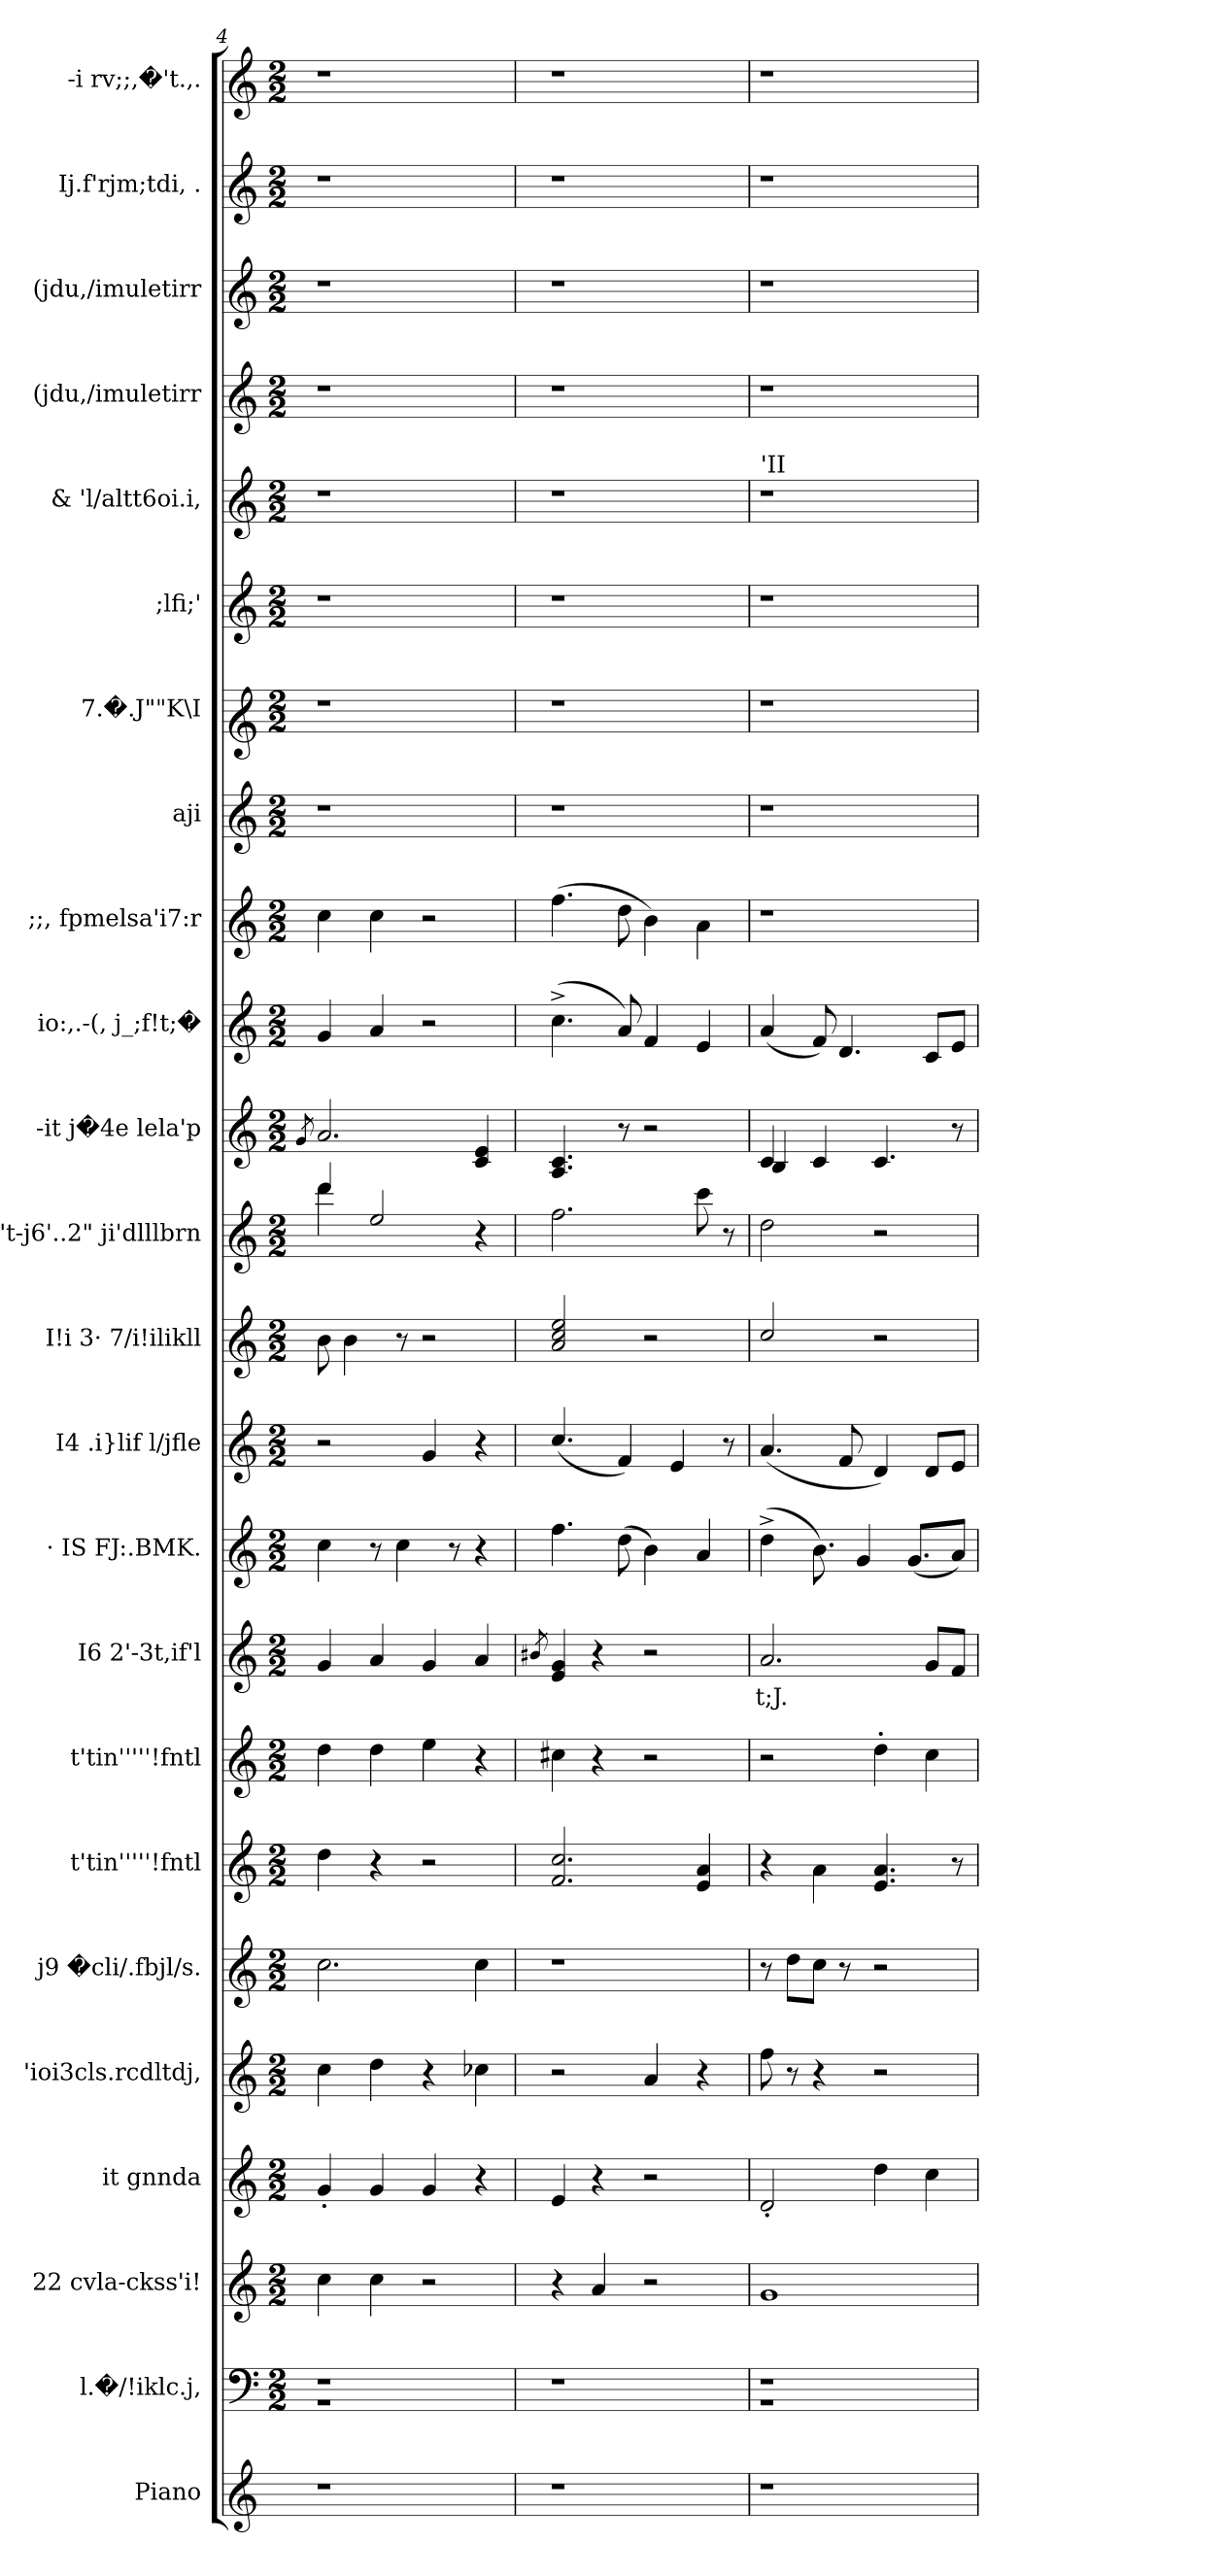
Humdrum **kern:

**kern	**kern	**kern	**kern	**kern	**kern	**kern	**kern	**kern	**text	**kern	**kern	**kern	**kern	**kern	**kern	**kern	**kern	**kern	**kern	**kern	**kern	**kern	**kern	**kern
*part24	*part23	*part22	*part21	*part20	*part19	*part18	*part17	*part16	*part16	*part15	*part14	*part13	*part12	*part11	*part10	*part9	*part8	*part7	*part6	*part5	*part4	*part3	*part2	*part1
*staff24	*staff23	*staff22	*staff21	*staff20	*staff19	*staff18	*staff17	*staff16	*staff16	*staff15	*staff14	*staff13	*staff12	*staff11	*staff10	*staff9	*staff8	*staff7	*staff6	*staff5	*staff4	*staff3	*staff2	*staff1
*I"Piano	*I"l.�/!iklc.j,	*I"22 cvla-ckss'i!	*I"it gnnda	*I"'ioi3cls.rcdltdj,	*I"j9 �cli/.fbjl/s.	*I"t'tin'''''!fntl	*I"t'tin'''''!fntl	*I"I6 2'-3t,if'l	*	*I"· IS FJ:.BMK.	*I"I4 .i}lif l/jfle	*I"I!i 3· 7/i!ilikll	*I"'i't-j6'..2" ji'dlllbrn	*I"-it j�4e lela'p	*I"io:,.-(, j_;f!t;�	*I";;, fpmelsa'i7:r	*I"aji	*I"7.�.J""K\I	*I";lfi;'	*I"&amp; 'l/altt6oi.i,	*I"(jdu,/imuletirr	*I"(jdu,/imuletirr	*I"Ij.f'rjm;tdi, .	*I"-i rv;;,�'t.,.
*I'Pno	*I'l.�.	*I'22 cvl.-cks.	*I'it gnn.	*I''io.	*I'j9 �cl.	*I't't.	*I't't.	*I'I6 2'-3t,.	*	*I'· IS FJ:.	*I'I4 .i}. l/j.	*I'I!i 3· 7/i.	*I''i'.-j6'. ji'.	*I'-it j�4. lel.	*I'io:.-(, j_;.	*I';;, fpm.	*I'aji	*	*I';lf.	*I'&amp; 'l/A.t6oi.i,	*I'(jd.	*I'(jd.	*I'Ij.. .	*I'-i rv;.
*clefG2	*clefF4	*clefG2	*clefG2	*clefG2	*clefG2	*clefG2	*clefG2	*clefG2	*	*clefG2	*clefG2	*clefG2	*clefG2	*clefG2	*clefG2	*clefG2	*clefG2	*clefG1	*clefG2	*clefG2	*clefG2	*clefG2	*clefG2	*clefG2
*k[]	*k[]	*k[]	*k[]	*k[]	*k[]	*k[]	*k[]	*k[]	*	*k[]	*k[]	*k[]	*k[]	*k[]	*k[]	*k[]	*k[]	*k[]	*k[]	*k[]	*k[]	*k[]	*k[]	*k[]
*	*M2/2	*M2/2	*M2/2	*M2/2	*M2/2	*M2/2	*M2/2	*M2/2	*	*M2/2	*M2/2	*M2/2	*M2/2	*M2/2	*M2/2	*M2/2	*M2/2	*M2/2	*M2/2	*M2/2	*M2/2	*M2/2	*M2/2	*M2/2
=4	=4	=4	=4	=4	=4	=4	=4	=4	=4	=4	=4	=4	=4	=4	=4	=4	=4	=4	=4	=4	=4	=4	=4	=4
.	.	.	.	.	.	.	.	.	.	.	.	.	.	8qg/	.	.	.	.	.	.	.	.	.	.
*	*^	*	*	*	*	*	*	*	*	*	*	*	*^	*	*	*	*	*	*	*	*	*	*	*
1r	1r	1r	4cc\	4g'/	4cc\	2.cc\	4dd\	4dd\	4g/	.	4cc\	2r	8b\	4ddd/	4ddd\	2.a/	4g/	4cc\	1r	1r	1r	1r	1r	1r	1r	1r
.	.	.	.	.	.	.	.	.	.	.	.	.	4b\	.	.	.	.	.	.	.	.	.	.	.	.	.
.	.	.	4cc\	4g/	4dd\	.	4r	4dd\	4a/	.	8r	.	.	2ee/	2.ryy	.	4a/	4cc\	.	.	.	.	.	.	.	.
.	.	.	.	.	.	.	.	.	.	.	4cc\	.	8r	.	.	.	.	.	.	.	.	.	.	.	.	.
.	.	.	2r	4g/	4r	.	2r	4ee\	4g/	.	.	4g/	2r	.	.	.	2r	2r	.	.	.	.	.	.	.	.
.	.	.	.	.	.	.	.	.	.	.	8r	.	.	.	.	.	.	.	.	.	.	.	.	.	.	.
.	.	.	.	4r	4cc-X\	4cc\	.	4r	4a/	.	4r	4r	.	4r	.	4c/ 4e/	.	.	.	.	.	.	.	.	.	.
*	*v	*v	*	*	*	*	*	*	*	*	*	*	*	*v	*v	*	*	*	*	*	*	*	*	*	*	*
=5	=5	=5	=5	=5	=5	=5	=5	=5	=5	=5	=5	=5	=5	=5	=5	=5	=5	=5	=5	=5	=5	=5	=5	=5
.	.	.	.	.	.	.	.	8qb#X/	.	.	.	.	.	.	.	.	.	.	.	.	.	.	.	.
1r	1r	4r	4e/	2r	1r	2.f/ 2.cc/	4cc#X\	4e/ 4g/	.	4.ff\	(<4.cc/	2a/ 2cc/ 2ee/	2.ff\	4.A/ 4.c/	(>4.cc^\	(>4.ff\	1r	1r	1r	1r	1r	1r	1r	1r
.	.	4a/	4r	.	.	.	4r	4r	.	.	.	.	.	.	.	.	.	.	.	.	.	.	.	.
.	.	.	.	.	.	.	.	.	.	(>8dd\	4f/)	.	.	8r	8a/)	8dd\	.	.	.	.	.	.	.	.
.	.	2r	2r	4a/	.	.	2r	2r	.	4b\)	.	2r	.	2r	4f/	4b\)	.	.	.	.	.	.	.	.
.	.	.	.	.	.	.	.	.	.	.	4e/	.	.	.	.	.	.	.	.	.	.	.	.	.
.	.	.	.	4r	.	4e/ 4a/	.	.	.	4a/	.	.	8ccc\	.	4e/	4a\	.	.	.	.	.	.	.	.
.	.	.	.	.	.	.	.	.	.	.	8r	.	8r	.	.	.	.	.	.	.	.	.	.	.
=6	=6	=6	=6	=6	=6	=6	=6	=6	=6	=6	=6	=6	=6	=6	=6	=6	=6	=6	=6	=6	=6	=6	=6	=6
*	*^	*	*	*	*	*	*	*	*	*	*	*	*	*	*	*	*	*	*	*	*	*	*	*
!	!	!	!	!	!	!	!	!	!	!	!	!	!	!	!	!	!	!	!	!	!LO:TX:a:t='II	!	!	!	!
!	!	!	!	!	!	!	!	!	!	!LO:LY:b	!	!	!	!	!	!	!	!	!	!	!	!	!	!	!
*	*	*	*	*	*	*	*	*	*	*	*	*	*	*	*^	*	*	*	*	*	*	*	*	*	*
1r	1r	1r	1g	2d'/	8ff\	8r	4r	2r	2.a/	t;J.	(>4dd^\	(<4.a/	2cc/	2dd\	4c/	4B/	(<4a/	1r	1r	1r	1r	1r	1r	1r	1r	1r
.	.	.	.	.	8r	8dd\L	.	.	.	.	.	.	.	.	.	.	.	.	.	.	.	.	.	.	.	.
.	.	.	.	.	4r	8cc\J	4a\	.	.	.	8.b\)	.	.	.	4c/	2.ryy	8f/)	.	.	.	.	.	.	.	.	.
.	.	.	.	.	.	8r	.	.	.	.	.	8f/	.	.	.	.	4.d/	.	.	.	.	.	.	.	.	.
.	.	.	.	.	.	.	.	.	.	.	4g/	.	.	.	.	.	.	.	.	.	.	.	.	.	.	.
.	.	.	.	4dd\	2r	2r	4.e/ 4.a/	4dd'\	.	.	.	4d/)	2r	2r	4.c/	.	.	.	.	.	.	.	.	.	.	.
.	.	.	.	.	.	.	.	.	.	.	(<8.g/L	.	.	.	.	.	.	.	.	.	.	.	.	.	.	.
.	.	.	.	4cc\	.	.	.	4cc\	8g/L	.	.	8d/L	.	.	.	.	8c/L	.	.	.	.	.	.	.	.	.
.	.	.	.	.	.	.	8r	.	8f/J	.	8a/J)	8e/J	.	.	8r	.	8e/J	.	.	.	.	.	.	.	.	.
*	*v	*v	*	*	*	*	*	*	*	*	*	*	*	*	*v	*v	*	*	*	*	*	*	*	*	*	*
=	=	=	=	=	=	=	=	=	=	=	=	=	=	=	=	=	=	=	=	=	=	=	=	=
*-	*-	*-	*-	*-	*-	*-	*-	*-	*-	*-	*-	*-	*-	*-	*-	*-	*-	*-	*-	*-	*-	*-	*-	*-
